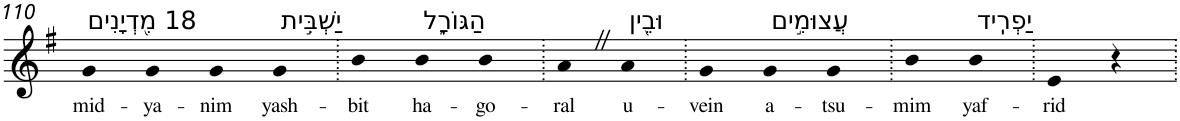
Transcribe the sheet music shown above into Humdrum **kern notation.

**kern	**text
*part1	*part1
*staff1	*staff1
*I"Piano	*
*I'Pno	*
!!LO:PB:g=z
*clefG2	*
*k[f#]	*
*G:	*
=110	=110
!LO:TX:a:t=18 מִ֭דְיָנִים	!
!	!LO:LY:b
4g	mid-
!	!LO:LY:b
4g	-ya-
!	!LO:LY:b
4g	-nim
!LO:TX:a:t=יַשְׁבִּ֣ית	!
!	!LO:LY:b
4g	yash-
=111.	=111.
!	!LO:LY:b
4b	-bit
!LO:TX:a:t=הַגּוֹרָ֑ל	!
!	!LO:LY:b
4b	ha-
!	!LO:LY:b
4b	-go-
=112.	=112.
!	!LO:LY:b
4aZ	-ral
!LO:TX:a:t=וּבֵ֖ין	!
!	!LO:LY:b
4a	u-
=113.	=113.
!	!LO:LY:b
4g	-vein
!LO:TX:a:t=עֲצוּמִ֣ים	!
!	!LO:LY:b
4g	a-
!	!LO:LY:b
4g	-tsu-
=114.	=114.
!	!LO:LY:b
4b	-mim
!LO:TX:a:t=יַפְרִֽיד	!
!	!LO:LY:b
4b	yaf-
=115.	=115.
!	!LO:LY:b
4e	-rid
4r	.
=.	=.
*-	*-
